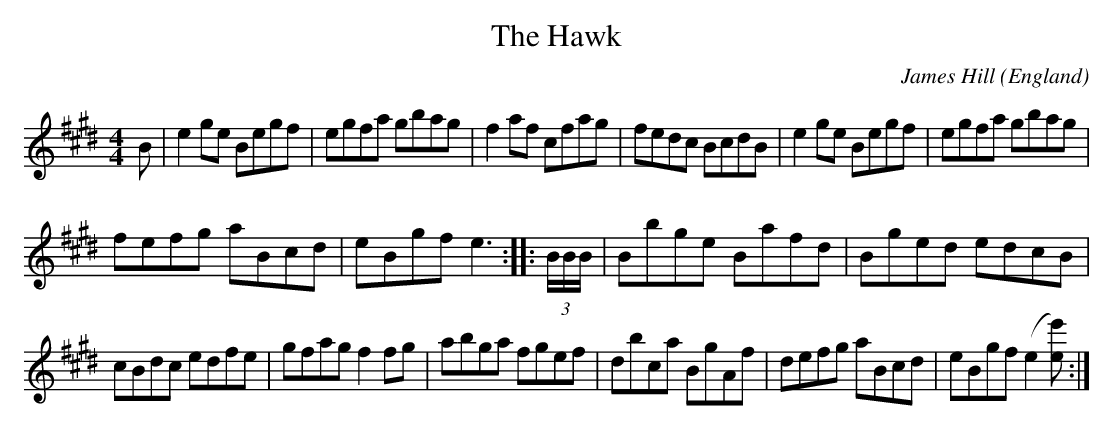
X:1
T:Hawk, The
O:England
M:4/4
C:James Hill
K:E
B|\
e2ge Begf|egfa gbag|f2af cfag|fedc BcdB|\
e2ge Begf|egfa gbag|
fefg aBcd|eBgf e3::\
(3B/B/B/|\
Bbge Bafd|Bged edcB|
cBdc edfe|gfag f2fg|\
abga fgef|dbca BgAf|defg aBcd|eBgf (e2[ee']):|
